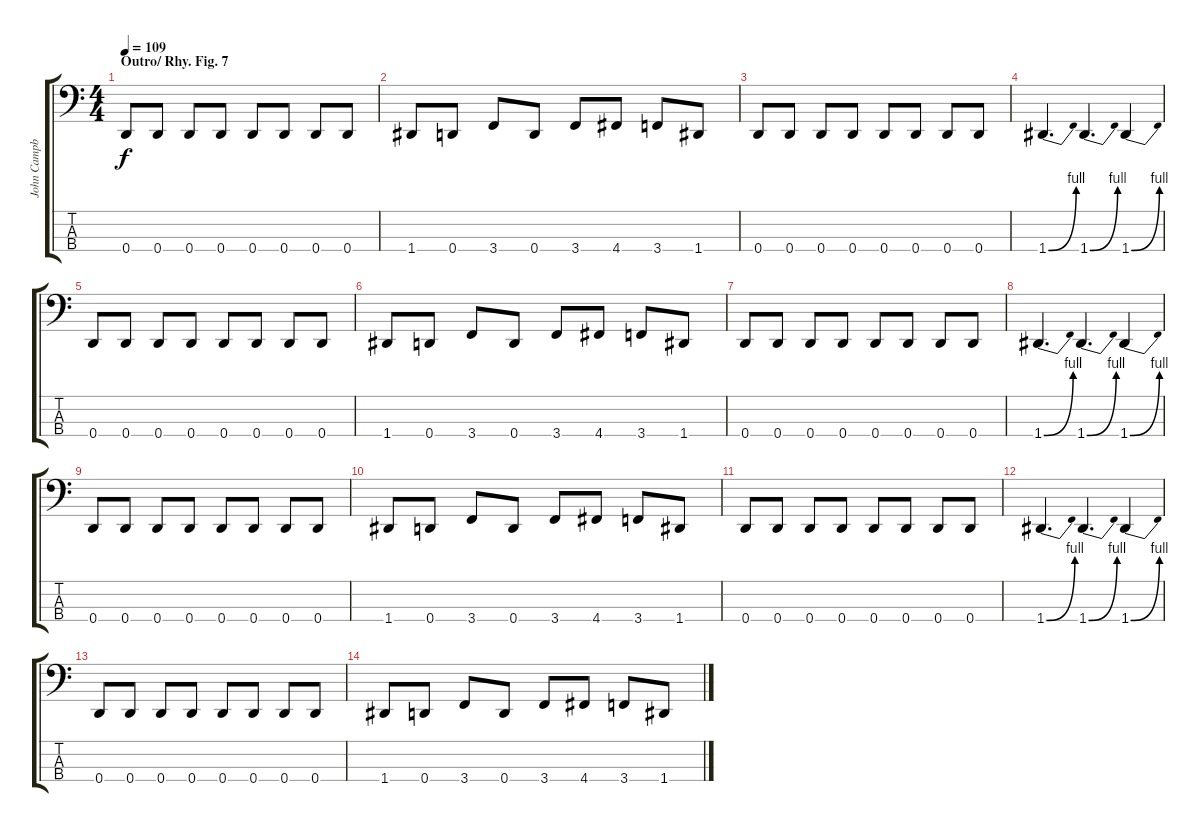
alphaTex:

\track ("John Campbell" "John Campb") {instrument electricbasspick}
\staff {score tabs}
\tuning (G2 D2 A1 D1) {hide}
\ts (4 4)
\section ("" "Outro/ Rhy. Fig. 7")
\tempo 109
\clef f4
\ks c
0.4.8{dy f} 0.4.8 0.4.8 0.4.8 0.4.8 0.4.8 0.4.8 0.4.8 |
1.4.8 0.4.8 3.4.8 0.4.8 3.4.8 4.4.8 3.4.8 1.4.8 |
0.4.8 0.4.8 0.4.8 0.4.8 0.4.8 0.4.8 0.4.8 0.4.8 |
1.4{be (bend 0 0 60 4)}.4{d} 1.4{be (bend 0 0 60 4)}.4{d} 1.4{be (bend 0 0 60 4)}.4 |
0.4.8 0.4.8 0.4.8 0.4.8 0.4.8 0.4.8 0.4.8 0.4.8 |
1.4.8 0.4.8 3.4.8 0.4.8 3.4.8 4.4.8 3.4.8 1.4.8 |
0.4.8 0.4.8 0.4.8 0.4.8 0.4.8 0.4.8 0.4.8 0.4.8 |
1.4{be (bend 0 0 60 4)}.4{d} 1.4{be (bend 0 0 60 4)}.4{d} 1.4{be (bend 0 0 60 4)}.4 |
0.4.8 0.4.8 0.4.8 0.4.8 0.4.8 0.4.8 0.4.8 0.4.8 |
1.4.8 0.4.8 3.4.8 0.4.8 3.4.8 4.4.8 3.4.8 1.4.8 |
0.4.8 0.4.8 0.4.8 0.4.8 0.4.8 0.4.8 0.4.8 0.4.8 |
1.4{be (bend 0 0 60 4)}.4{d} 1.4{be (bend 0 0 60 4)}.4{d} 1.4{be (bend 0 0 60 4)}.4 |
0.4.8 0.4.8 0.4.8 0.4.8 0.4.8 0.4.8 0.4.8 0.4.8 |
1.4.8 0.4.8 3.4.8 0.4.8 3.4.8 4.4.8 3.4.8 1.4.8
